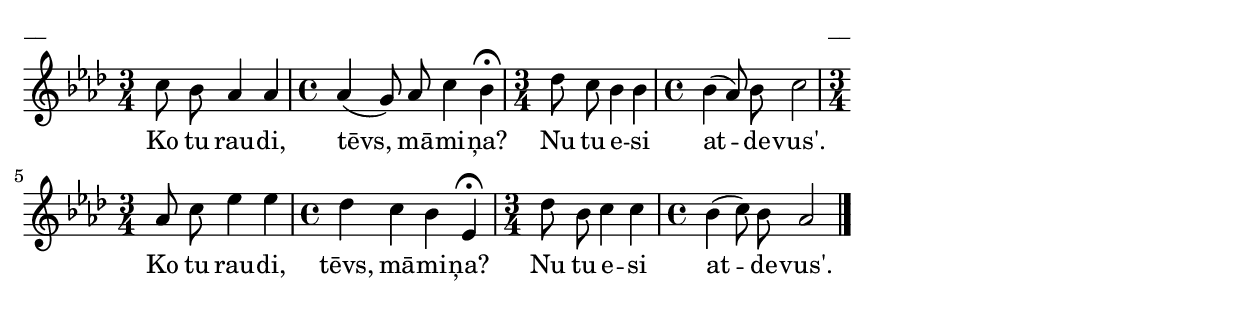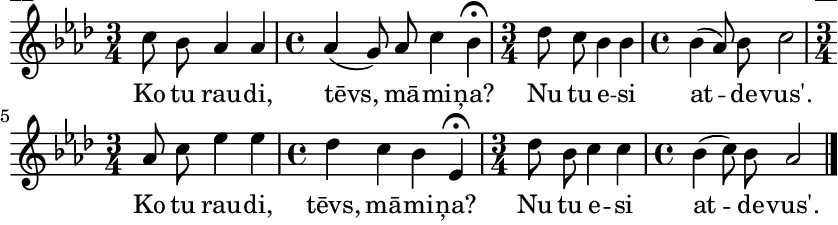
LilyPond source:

\version "2.13.18"
#(ly:set-option 'crop #t)

%\header {
%    title = "Ko tu raudi, tēvs, māmiņa?"
%}
% Budēlīši, p.102
\paper {
line-width = 14\cm
left-margin = 0.4\cm
between-system-padding = 0.1\cm
between-system-space = 0.1\cm
}
\layout {
indent = #0
ragged-last = ##f
}


voiceA = \relative c' {
\clef "treble"
\key aes \major
\time 3/4 c'8 bes aes4 aes 
\time 4/4 aes4( g8) aes c4 bes\fermata
\time 3/4 des8 c bes4 bes 
\time 4/4 bes4( aes8) bes c2 
\time 3/4 aes8 c ees4 ees 
\time 4/4 des4 c bes ees,\fermata
\time 3/4 des'8 bes c4 c 
\time 4/4 bes4( c8) bes aes2
\bar "|." 
} 

lyricA = \lyricmode {
Ko tu rau -- di, tēvs, mā -- mi -- ņa? Nu tu e -- si at -- de -- vus'.
Ko tu rau -- di, tēvs, mā -- mi -- ņa? Nu tu e -- si at -- de -- vus'.
}

fullScore = <<
\new Staff {
<<
\new Voice = "voiceA" { \oneVoice \autoBeamOff \voiceA }
\new Lyrics \lyricsto "voiceA" \lyricA
>>
}
>>

\score {
\fullScore
\header { piece = "__" opus = "__" }
}
\markup { \with-color #(x11-color 'white) \sans \smaller "__" }
\score {
\unfoldRepeats
\fullScore
\midi {
\context { \Staff \remove "Staff_performer" }
\context { \Voice \consists "Staff_performer" }
}
}


